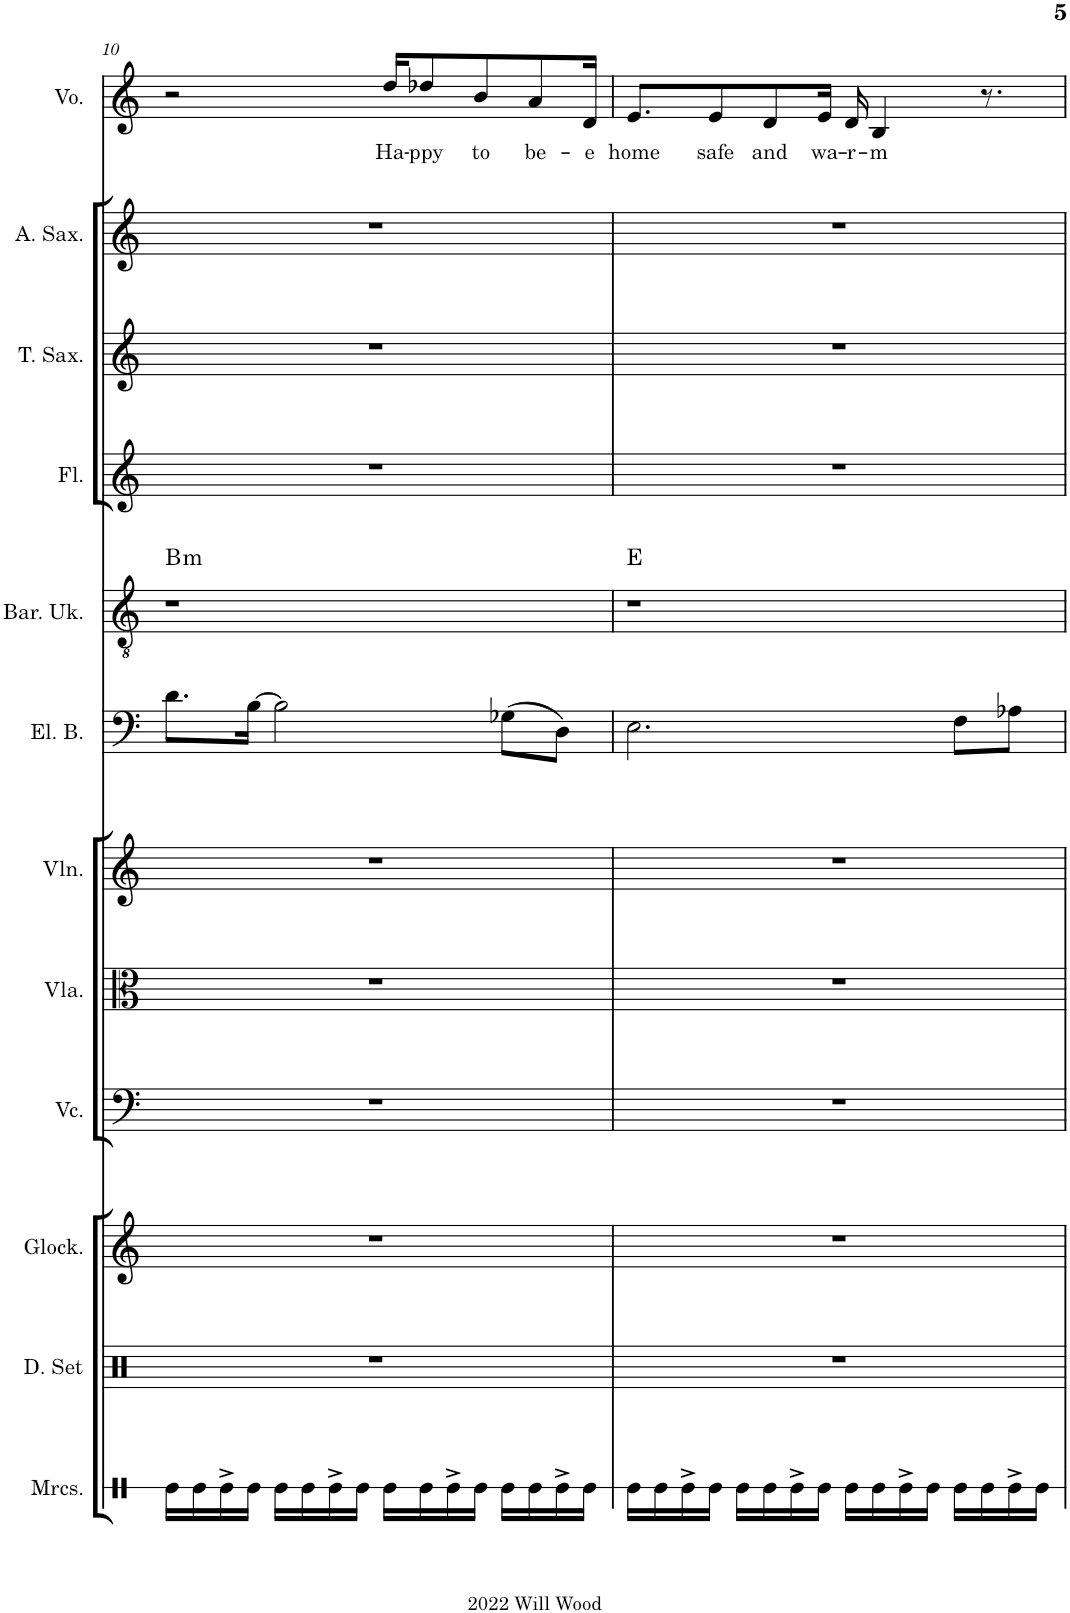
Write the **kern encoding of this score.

**kern	**kern	**kern	**kern	**kern	**kern	**kern	**kern	**harte	**kern	**kern	**kern	**kern	**text
*part12	*part11	*part10	*part9	*part8	*part7	*part6	*part5	*part5	*part4	*part3	*part2	*part1	*part1
*staff12	*staff11	*staff10	*staff9	*staff8	*staff7	*staff6	*staff5	*	*staff4	*staff3	*staff2	*staff1	*staff1
*I"Maracas	*I"Drumset	*I"Glockenspiel	*I"Violoncello	*I"Viola	*I"Violin	*I"Electric Bass	*I"Baritone Ukulele	*	*I"Flute	*I"Tenor Saxophone	*I"Alto Saxophone	*I"Voice	*
*I'Mrcs.	*I'D. Set	*I'Glock.	*I'Vc.	*I'Vla.	*I'Vln.	*I'El. B.	*I'Bar. Uk.	*	*I'Fl.	*I'T. Sax.	*I'A. Sax.	*I'Vo.	*
!!LO:PB:g=z
*clefX	*clefX	*clefG2	*clefF4	*clefC3	*clefG2	*clefF4	*clefGv2	*	*clefG2	*clefG2	*clefG2	*clefG2	*
*	*	*Trd-14c-24	*	*	*	*Trd7c12	*	*	*	*Trd8c14	*Trd5c9	*Trd1c2	*
*k[]	*k[]	*k[]	*k[]	*k[]	*k[]	*k[]	*k[]	*	*k[]	*k[]	*k[]	*k[]	*
*M4/4	*M4/4	*M4/4	*M4/4	*M4/4	*M4/4	*M4/4	*M4/4	*	*M4/4	*M4/4	*M4/4	*M4/4	*
=10	=10	=10	=10	=10	=10	=10	=10	=10	=10	=10	=10	=10	=10
!	!	!	!	!	!	!	!	!LO:H:kt=m	!	!	!	!	!
16Re\LL	1r	1r	1r	1r	1r	8.d\L	1r	B:min	1r	1r	1r	2r	.
16Re\	.	.	.	.	.	.	.	.	.	.	.	.	.
16Re^\	.	.	.	.	.	.	.	.	.	.	.	.	.
16Re\JJ	.	.	.	.	.	[16B\Jk	.	.	.	.	.	.	.
16Re\LL	.	.	.	.	.	2B\]	.	.	.	.	.	.	.
16Re\	.	.	.	.	.	.	.	.	.	.	.	.	.
16Re^\	.	.	.	.	.	.	.	.	.	.	.	.	.
16Re\JJ	.	.	.	.	.	.	.	.	.	.	.	.	.
!	!	!	!	!	!	!	!	!	!	!	!	!	!LO:LY:b
16Re\LL	.	.	.	.	.	.	.	.	.	.	.	16dd/KL	Ha-
!	!	!	!	!	!	!	!	!	!	!	!	!	!LO:LY:b
16Re\	.	.	.	.	.	.	.	.	.	.	.	8dd-X/	-ppy
16Re^\	.	.	.	.	.	.	.	.	.	.	.	.	.
!	!	!	!	!	!	!	!	!	!	!	!	!	!LO:LY:b
16Re\JJ	.	.	.	.	.	.	.	.	.	.	.	8b/	to
16Re\LL	.	.	.	.	.	(8G-X\L	.	.	.	.	.	.	.
!	!	!	!	!	!	!	!	!	!	!	!	!	!LO:LY:b
16Re\	.	.	.	.	.	.	.	.	.	.	.	8a/	be-
16Re^\	.	.	.	.	.	8D\J)	.	.	.	.	.	.	.
!	!	!	!	!	!	!	!	!	!	!	!	!	!LO:LY:b
16Re\JJ	.	.	.	.	.	.	.	.	.	.	.	16d/Jk	-e
=11	=11	=11	=11	=11	=11	=11	=11	=11	=11	=11	=11	=11	=11
!	!	!	!	!	!	!	!	!	!	!	!	!	!LO:LY:b
16Re\LL	1r	1r	1r	1r	1r	2.E\	1r	E:maj	1r	1r	1r	8.e/L	home
16Re\	.	.	.	.	.	.	.	.	.	.	.	.	.
16Re^\	.	.	.	.	.	.	.	.	.	.	.	.	.
!	!	!	!	!	!	!	!	!	!	!	!	!	!LO:LY:b
16Re\JJ	.	.	.	.	.	.	.	.	.	.	.	8e/	safe
16Re\LL	.	.	.	.	.	.	.	.	.	.	.	.	.
!	!	!	!	!	!	!	!	!	!	!	!	!	!LO:LY:b
16Re\	.	.	.	.	.	.	.	.	.	.	.	8d/	and
16Re^\	.	.	.	.	.	.	.	.	.	.	.	.	.
!	!	!	!	!	!	!	!	!	!	!	!	!	!LO:LY:b
16Re\JJ	.	.	.	.	.	.	.	.	.	.	.	16e/Jk	wa-
!	!	!	!	!	!	!	!	!	!	!	!	!	!LO:LY:b
16Re\LL	.	.	.	.	.	.	.	.	.	.	.	16d/	-r-
!	!	!	!	!	!	!	!	!	!	!	!	!	!LO:LY:b
16Re\	.	.	.	.	.	.	.	.	.	.	.	4B/	-m
16Re^\	.	.	.	.	.	.	.	.	.	.	.	.	.
16Re\JJ	.	.	.	.	.	.	.	.	.	.	.	.	.
16Re\LL	.	.	.	.	.	8F\L	.	.	.	.	.	.	.
16Re\	.	.	.	.	.	.	.	.	.	.	.	8.r	.
16Re^\	.	.	.	.	.	8A-X\J	.	.	.	.	.	.	.
16Re\JJ	.	.	.	.	.	.	.	.	.	.	.	.	.
=	=	=	=	=	=	=	=	=	=	=	=	=	=
*-	*-	*-	*-	*-	*-	*-	*-	*-	*-	*-	*-	*-	*-
